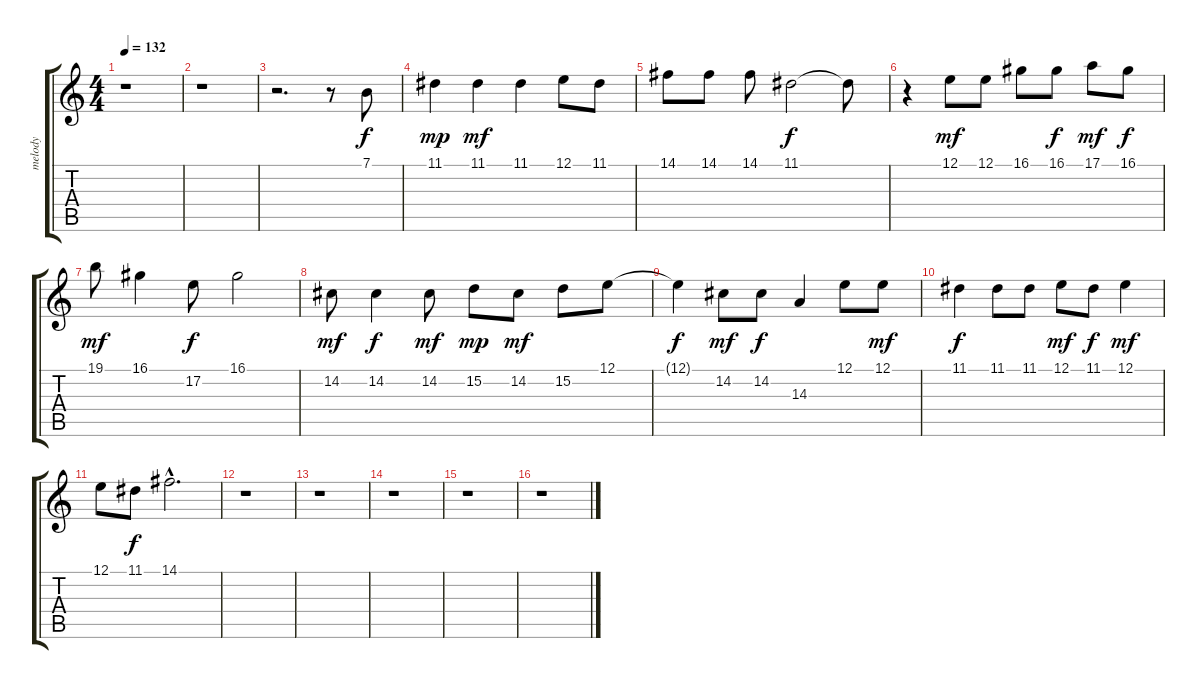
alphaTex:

\track ("melody" "melody") {instrument acousticgrandpiano}
\staff {score tabs}
\tuning (E4 B3 G3 D3 A2 E2) {hide}
\ts (4 4)
\tempo 132
\clef g2
\ks c
r.1{dy f} |
r.1 |
r.2{d} r.8 7.1.8 |
11.1.4{dy mp} 11.1.4{dy mf} 11.1.4 12.1.8 11.1.8 |
14.1.8 14.1.8 14.1.8 11.1.2{dy f} 11.1{t}.8 |
r.4 12.1.8{dy mf} 12.1.8 16.1.8 16.1.8{dy f} 17.1.8{dy mf} 16.1.8{dy f} |
19.1.8{dy mf} 16.1.4 17.2.8{dy f} 16.1.2 |
14.2.8{dy mf} 14.2.4{dy f} 14.2.8{dy mf} 15.2.8{dy mp} 14.2.8{dy mf} 15.2.8 12.1.8 |
12.1{t}.4{dy f} 14.2.8{dy mf} 14.2.8{dy f} 14.3.4 12.1.8 12.1.8{dy mf} |
11.1.4{dy f} 11.1.8 11.1.8 12.1.8{dy mf} 11.1.8{dy f} 12.1.4{dy mf} |
12.1.8 11.1.8{dy f} 14.1{hac}.2{d} |
r.1 |
r.1 |
r.1 |
r.1 |
r.1
